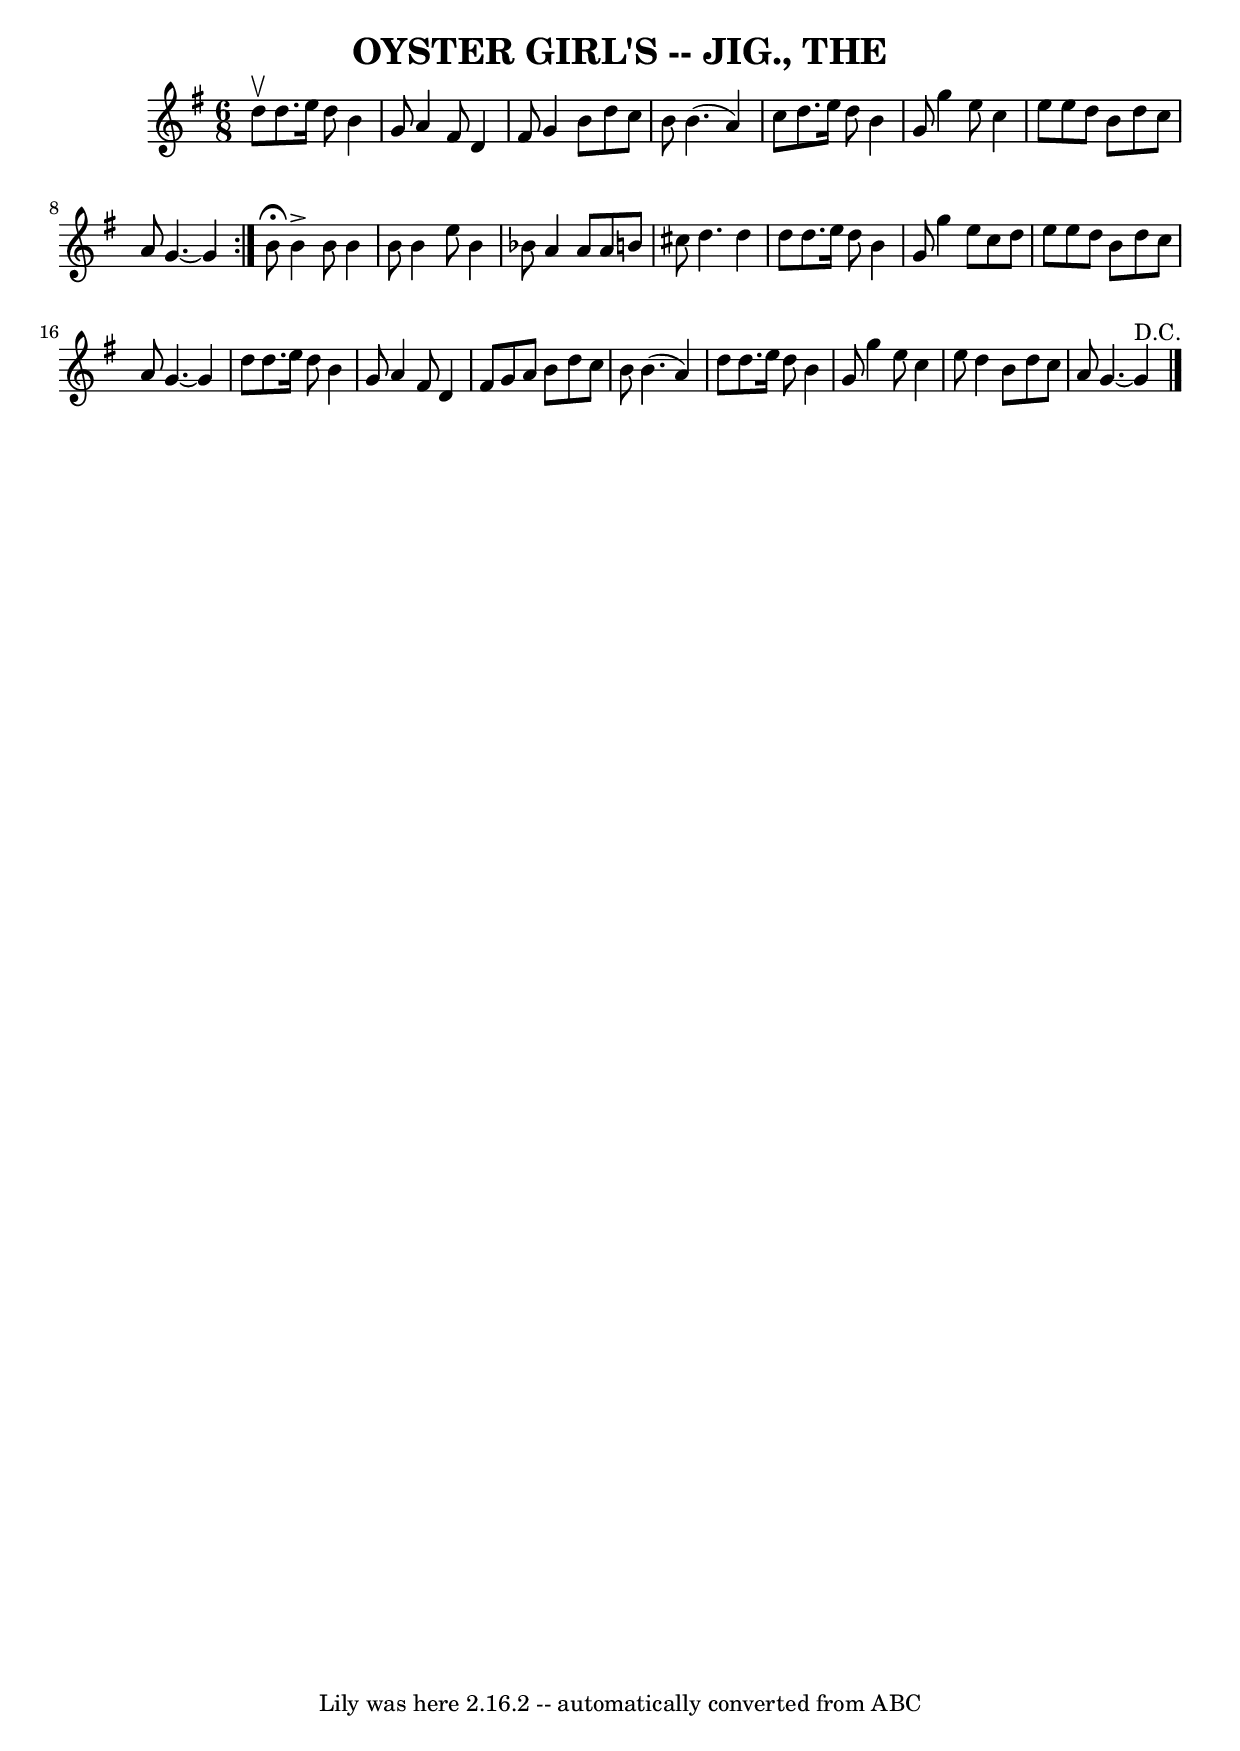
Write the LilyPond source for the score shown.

\version "2.7.40"
\include "Mammoth.ily"
\header {
	book = "Coles pg. 65.2"
	crossRefNumber = "18"
	footnotes = ""
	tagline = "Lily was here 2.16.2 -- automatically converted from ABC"
	title = "OYSTER GIRL'S -- JIG., THE"
}
voicedefault =  {
\set Score.defaultBarType = "empty"

\repeat volta 2 {
\time 6/8 \key g \major d''8^\upbow |
 d''8. e''16 d''8 b'4 
 g'8  |
 a'4 fis'8 d'4 fis'8  |
 g'4 b'8 d''8  
 c''8 b'8  |
 b'4. (a'4) c''8  |
 d''8. e''16  
 d''8 b'4 g'8  |
 g''4 e''8 c''4 e''8  |
 e''8  
 d''8 b'8 d''8 c''8 a'8  |
 g'4.   ~ g'4      } b'8 
^\fermata |
 b'4^\accent b'8 b'4 b'8  |
 b'4 e''8   
 b'4 bes'8  |
 a'4 a'8 a'8 b'8 cis''8  |
 d''4.  
 d''4 d''8  |
 d''8. e''16 d''8 b'4 g'8  |
   
g''4 e''8 c''8 d''8 e''8  |
 e''8 d''8 b'8 d''8    
c''8 a'8  |
 g'4.   ~ g'4 d''8  |
 d''8. e''16    
d''8 b'4 g'8  |
 a'4 fis'8 d'4 fis'8  |
 g'8    
a'8 b'8 d''8 c''8 b'8  |
 b'4. (a'4) d''8  |
 
 d''8. e''16 d''8 b'4 g'8  |
 g''4 e''8 c''4    
e''8  |
 d''4 b'8 d''8 c''8 a'8  |
 g'4.   ~ g'4 
^"D.C." \bar "|."   
}

\score{
    <<

	\context Staff="default"
	{
	    \voicedefault 
	}

    >>
	\layout {
	}
	\midi {}
}
